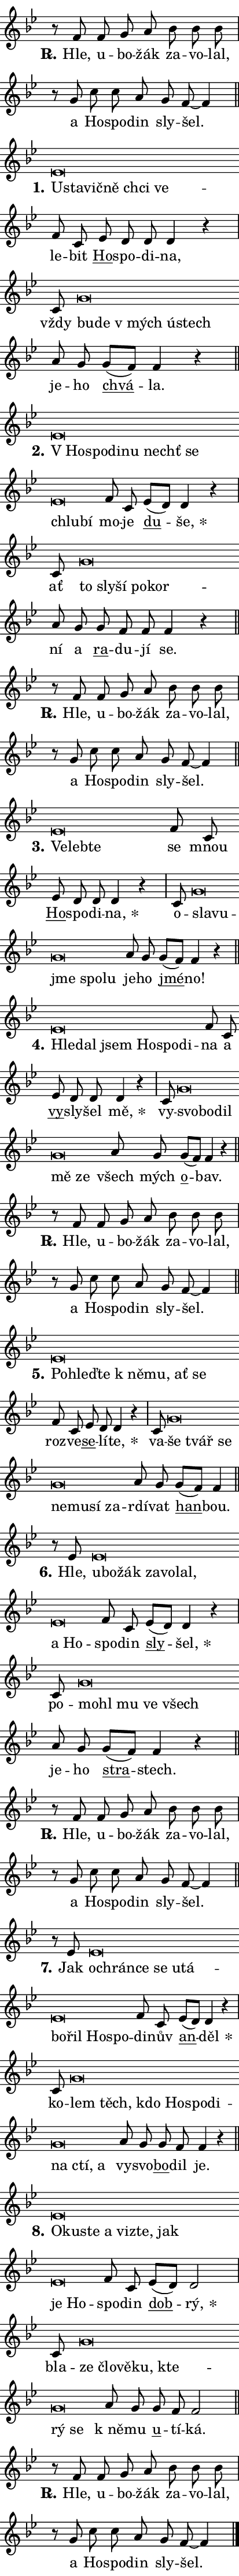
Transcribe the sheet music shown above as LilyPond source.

\version "2.24.0"
\header { tagline = "" }
\paper {
  indent = 0\cm
  top-margin = 0\cm
  right-margin = 0\cm
  bottom-margin = 0\cm
  left-margin = 0\cm
  paper-width = 7\cm
  page-breaking = #ly:one-page-breaking
  system-system-spacing.basic-distance = #11
  score-system-spacing.basic-distance = #11
  ragged-last = ##f
}


%% Author: Thomas Morley
%% https://lists.gnu.org/archive/html/lilypond-user/2020-05/msg00002.html
#(define (line-position grob)
"Returns position of @var[grob} in current system:
   @code{'start}, if at first time-step
   @code{'end}, if at last time-step
   @code{'middle} otherwise
"
  (let* ((col (ly:item-get-column grob))
         (ln (ly:grob-object col 'left-neighbor))
         (rn (ly:grob-object col 'right-neighbor))
         (col-to-check-left (if (ly:grob? ln) ln col))
         (col-to-check-right (if (ly:grob? rn) rn col))
         (break-dir-left
           (and
             (ly:grob-property col-to-check-left 'non-musical #f)
             (ly:item-break-dir col-to-check-left)))
         (break-dir-right
           (and
             (ly:grob-property col-to-check-right 'non-musical #f)
             (ly:item-break-dir col-to-check-right))))
        (cond ((eqv? 1 break-dir-left) 'start)
              ((eqv? -1 break-dir-right) 'end)
              (else 'middle))))

#(define (tranparent-at-line-position vctor)
  (lambda (grob)
  "Relying on @code{line-position} select the relevant enry from @var{vctor}.
Used to determine transparency,"
    (case (line-position grob)
      ((end) (not (vector-ref vctor 0)))
      ((middle) (not (vector-ref vctor 1)))
      ((start) (not (vector-ref vctor 2))))))

noteHeadBreakVisibility =
#(define-music-function (break-visibility)(vector?)
"Makes @code{NoteHead}s transparent relying on @var{break-visibility}"
#{
  \override NoteHead.transparent =
    #(tranparent-at-line-position break-visibility)
#})

#(define delete-ledgers-for-transparent-note-heads
  (lambda (grob)
    "Reads whether a @code{NoteHead} is transparent.
If so this @code{NoteHead} is removed from @code{'note-heads} from
@var{grob}, which is supposed to be @code{LedgerLineSpanner}.
As a result ledgers are not printed for this @code{NoteHead}"
    (let* ((nhds-array (ly:grob-object grob 'note-heads))
           (nhds-list
             (if (ly:grob-array? nhds-array)
                 (ly:grob-array->list nhds-array)
                 '()))
           ;; Relies on the transparent-property being done before
           ;; Staff.LedgerLineSpanner.after-line-breaking is executed.
           ;; This is fragile ...
           (to-keep
             (remove
               (lambda (nhd)
                 (ly:grob-property nhd 'transparent #f))
               nhds-list)))
      ;; TODO find a better method to iterate over grob-arrays, similiar
      ;; to filter/remove etc for lists
      ;; For now rebuilt from scratch
      (set! (ly:grob-object grob 'note-heads)  '())
      (for-each
        (lambda (nhd)
          (ly:pointer-group-interface::add-grob grob 'note-heads nhd))
        to-keep))))

hideNotes = {
  \noteHeadBreakVisibility #begin-of-line-visible
}
unHideNotes = {
  \noteHeadBreakVisibility #all-visible
}

% work-around for resetting accidentals
% https://lilypond.org/doc/v2.23/Documentation/notation/displaying-rhythms#unmetered-music
cadenzaMeasure = {
  \cadenzaOff
  \partial 1024 s1024
  \cadenzaOn
}

#(define-markup-command (accent layout props text) (markup?)
  "Underline accented syllable"
  (interpret-markup layout props
    #{\markup \override #'(offset . 4.3) \underline { #text }#}))

responsum = \markup \concat {
  "R" \hspace #-1.05 \path #0.1 #'((moveto 0 0.07) (lineto 0.9 0.8)) \hspace #0.05 "."
}

\layout {
    \context {
        \Staff
        \remove "Time_signature_engraver"
        \override LedgerLineSpanner.after-line-breaking = #delete-ledgers-for-transparent-note-heads
    }
    \context {
        \Voice {
            \override NoteHead.output-attributes = #'((class . "notehead"))
            \override Hairpin.height = #0.55
        }
    }
    \context {
        \Lyrics {
            \override StanzaNumber.output-attributes = #'((class . "stanzanumber"))
            \override LyricSpace.minimum-distance = #0.9
            \override LyricText.font-name = #"TeX Gyre Schola"
            \override LyricText.font-size = 1
            \override StanzaNumber.font-name = #"TeX Gyre Schola Bold"
            \override StanzaNumber.font-size = 1
        }
    }
}

% magnetic-lyrics.ily
%
%   written by
%     Jean Abou Samra <jean@abou-samra.fr>
%     Werner Lemberg <wl@gnu.org>
%
%   adapted by
%     Jiri Hon <jiri.hon@gmail.com>
%
% Version 2022-Apr-15

% https://www.mail-archive.com/lilypond-user@gnu.org/msg149350.html

#(define (Left_hyphen_pointer_engraver context)
   "Collect syllable-hyphen-syllable occurrences in lyrics and store
them in properties.  This engraver only looks to the left.  For
example, if the lyrics input is @code{foo -- bar}, it does the
following.

@itemize @bullet
@item
Set the @code{text} property of the @code{LyricHyphen} grob between
@q{foo} and @q{bar} to @code{foo}.

@item
Set the @code{left-hyphen} property of the @code{LyricText} grob with
text @q{foo} to the @code{LyricHyphen} grob between @q{foo} and
@q{bar}.
@end itemize

Use this auxiliary engraver in combination with the
@code{lyric-@/text::@/apply-@/magnetic-@/offset!} hook."
   (let ((hyphen #f)
         (text #f))
     (make-engraver
      (acknowledgers
       ((lyric-syllable-interface engraver grob source-engraver)
        (set! text grob)))
      (end-acknowledgers
       ((lyric-hyphen-interface engraver grob source-engraver)
        ;(when (not (grob::has-interface grob 'lyric-space-interface))
          (set! hyphen grob)));)
      ((stop-translation-timestep engraver)
       (when (and text hyphen)
         (ly:grob-set-object! text 'left-hyphen hyphen))
       (set! text #f)
       (set! hyphen #f)))))

#(define (lyric-text::apply-magnetic-offset! grob)
   "If the space between two syllables is less than the value in
property @code{LyricText@/.details@/.squash-threshold}, move the right
syllable to the left so that it gets concatenated with the left
syllable.

Use this function as a hook for
@code{LyricText@/.after-@/line-@/breaking} if the
@code{Left_@/hyphen_@/pointer_@/engraver} is active."
   (let ((hyphen (ly:grob-object grob 'left-hyphen #f)))
     (when hyphen
       (let ((left-text (ly:spanner-bound hyphen LEFT)))
         (when (grob::has-interface left-text 'lyric-syllable-interface)
           (let* ((common (ly:grob-common-refpoint grob left-text X))
                  (this-x-ext (ly:grob-extent grob common X))
                  (left-x-ext
                   (begin
                     ;; Trigger magnetism for left-text.
                     (ly:grob-property left-text 'after-line-breaking)
                     (ly:grob-extent left-text common X)))
                  ;; `delta` is the gap width between two syllables.
                  (delta (- (interval-start this-x-ext)
                            (interval-end left-x-ext)))
                  (details (ly:grob-property grob 'details))
                  (threshold (assoc-get 'squash-threshold details 0.2)))
             (when (< delta threshold)
               (let* (;; We have to manipulate the input text so that
                      ;; ligatures crossing syllable boundaries are not
                      ;; disabled.  For languages based on the Latin
                      ;; script this is essentially a beautification.
                      ;; However, for non-Western scripts it can be a
                      ;; necessity.
                      (lt (ly:grob-property left-text 'text))
                      (rt (ly:grob-property grob 'text))
                      (is-space (grob::has-interface hyphen 'lyric-space-interface))
                      (space (if is-space " " ""))
                      (space-markup (grob-interpret-markup grob " "))
                      (space-size (interval-length (ly:stencil-extent space-markup X)))
                      (extra-delta (if is-space space-size 0))
                      ;; Append new syllable.
                      (ltrt-space (if (and (string? lt) (string? rt))
                                (string-append lt space rt)
                                (make-concat-markup (list lt space rt))))
                      ;; Right-align `ltrt` to the right side.
                      (ltrt-space-markup (grob-interpret-markup
                               grob
                               (make-translate-markup
                                (cons (interval-length this-x-ext) 0)
                                (make-right-align-markup ltrt-space)))))
                 (begin
                   ;; Don't print `left-text`.
                   (ly:grob-set-property! left-text 'stencil #f)
                   ;; Set text and stencil (which holds all collected
                   ;; syllables so far) and shift it to the left.
                   (ly:grob-set-property! grob 'text ltrt-space)
                   (ly:grob-set-property! grob 'stencil ltrt-space-markup)
                   (ly:grob-translate-axis! grob (- (- delta extra-delta)) X))))))))))


#(define (lyric-hyphen::displace-bounds-first grob)
   ;; Make very sure this callback isn't triggered too early.
   (let ((left (ly:spanner-bound grob LEFT))
         (right (ly:spanner-bound grob RIGHT)))
     (ly:grob-property left 'after-line-breaking)
     (ly:grob-property right 'after-line-breaking)
     (ly:lyric-hyphen::print grob)))

squashThreshold = #0.4

\layout {
  \context {
    \Lyrics
    \consists #Left_hyphen_pointer_engraver
    \override LyricText.after-line-breaking =
      #lyric-text::apply-magnetic-offset!
    \override LyricHyphen.stencil = #lyric-hyphen::displace-bounds-first
    \override LyricText.details.squash-threshold = \squashThreshold
    \override LyricHyphen.minimum-distance = 0
    \override LyricHyphen.minimum-length = \squashThreshold
  }
}

squash = \override LyricText.details.squash-threshold = 9999
unSquash = \override LyricText.details.squash-threshold = \squashThreshold

left = \override LyricText.self-alignment-X = #LEFT
unLeft = \revert LyricText.self-alignment-X

starOffset = #(lambda (grob) 
                (let ((x_offset (ly:self-alignment-interface::aligned-on-x-parent grob)))
                  (if (= x_offset 0) 0 (+ x_offset 1.2))))

star = #(define-music-function (syllable)(string?)
"Append star separator at the end of a syllable"
#{
  \once \override LyricText.X-offset = #starOffset
  \lyricmode { \markup {
    #syllable
    \override #'((font-name . "TeX Gyre Schola Bold")) \hspace #0.2 \lower #0.65 \larger "*"
  } }
#})

starAccent = #(define-music-function (syllable)(string?)
"Append star separator at the end of a syllable and make accent"
#{
  \once \override LyricText.X-offset = #starOffset
  \lyricmode { \markup {
    \accent #syllable
    \override #'((font-name . "TeX Gyre Schola Bold")) \hspace #0.2 \lower #0.65 \larger "*"
  } }
#})

breath = #(define-music-function (syllable)(string?)
"Append breathing indicator at the end of a syllable"
#{
  \lyricmode { \markup { #syllable "+" } }
#})

optionalBreath = #(define-music-function (syllable)(string?)
"Append optional breathing indicator at the end of a syllable"
#{
  \lyricmode { \markup { #syllable "(+)" } }
#})


\score {
    <<
        \new Voice = "melody" { \cadenzaOn \key bes \major \relative { r8 f' f g a bes bes bes \cadenzaMeasure \bar "|" r g c c a g f~ f4 \cadenzaMeasure \bar "||" \break } }
        \new Lyrics \lyricsto "melody" { \lyricmode { \set stanza = \responsum
Hle, u -- bo -- žák za -- vo -- lal, a Ho -- spo -- din sly -- šel. } }
    >>
    \layout {}
}

\score {
    <<
        \new Voice = "melody" { \cadenzaOn \key bes \major \relative { es'\breve*1/16 \hideNotes \breve*1/16 \bar "" \breve*1/16 \bar "" \breve*1/16 \bar "" \breve*1/16 \breve*1/16 \bar "" \unHideNotes f8 c \bar "" es d d d4 r \cadenzaMeasure \bar "|" c8 g'\breve*1/16 \hideNotes \breve*1/16 \bar "" \breve*1/16 \bar "" \breve*1/16 \breve*1/16 \bar "" \unHideNotes a8 g \bar "" g[( f)] f4 r \cadenzaMeasure \bar "||" \break } }
        \new Lyrics \lyricsto "melody" { \lyricmode { \set stanza = "1."
\left U -- \squash sta -- vič -- ně chci ve -- \unLeft \unSquash le -- bit \markup \accent Ho -- spo -- di -- na,
vždy \left bu -- \squash de "v mých" ú -- stech \unLeft \unSquash je -- ho \markup \accent chvá -- la. } }
    >>
    \layout {}
}

\score {
    <<
        \new Voice = "melody" { \cadenzaOn \key bes \major \relative { es'\breve*1/16 \hideNotes \breve*1/16 \bar "" \breve*1/16 \bar "" \breve*1/16 \bar "" \breve*1/16 \bar "" \breve*1/16 \bar "" \breve*1/16 \breve*1/16 \bar "" \unHideNotes f8 c \bar "" es[( d)] d4 r \cadenzaMeasure \bar "|" c8 g'\breve*1/16 \hideNotes \breve*1/16 \bar "" \breve*1/16 \bar "" \breve*1/16 \breve*1/16 \bar "" \unHideNotes a8 g \bar "" g f f f4 r \cadenzaMeasure \bar "||" \break } }
        \new Lyrics \lyricsto "melody" { \lyricmode { \set stanza = "2."
\left "V Ho" -- \squash spo -- di -- nu nechť se chlu -- bí \unLeft \unSquash mo -- je \markup \accent du -- \star še, ať \left to \squash sly -- ší po -- kor -- \unLeft \unSquash ní a \markup \accent ra -- du -- jí se. } }
    >>
    \layout {}
}

\score {
    <<
        \new Voice = "melody" { \cadenzaOn \key bes \major \relative { r8 f' f g a bes bes bes \cadenzaMeasure \bar "|" r g c c a g f~ f4 \cadenzaMeasure \bar "||" \break } }
        \new Lyrics \lyricsto "melody" { \lyricmode { \set stanza = \responsum
Hle, u -- bo -- žák za -- vo -- lal, a Ho -- spo -- din sly -- šel. } }
    >>
    \layout {}
}

\score {
    <<
        \new Voice = "melody" { \cadenzaOn \key bes \major \relative { es'\breve*1/16 \hideNotes \breve*1/16 \breve*1/16 \bar "" \unHideNotes f8 c \bar "" es d d d4 r \cadenzaMeasure \bar "|" c8 g'\breve*1/16 \hideNotes \breve*1/16 \bar "" \breve*1/16 \bar "" \breve*1/16 \breve*1/16 \bar "" \unHideNotes a8 g \bar "" g[( f)] f4 r \cadenzaMeasure \bar "||" \break } }
        \new Lyrics \lyricsto "melody" { \lyricmode { \set stanza = "3."
\left Ve -- \squash leb -- te \unLeft \unSquash se mnou \markup \accent Ho -- spo -- di -- \star na, o -- \left sla -- \squash vu -- jme spo -- lu \unLeft \unSquash je -- ho \markup \accent jmé -- no! } }
    >>
    \layout {}
}

\score {
    <<
        \new Voice = "melody" { \cadenzaOn \key bes \major \relative { es'\breve*1/16 \hideNotes \breve*1/16 \bar "" \breve*1/16 \bar "" \breve*1/16 \bar "" \breve*1/16 \breve*1/16 \bar "" \unHideNotes f8 c \bar "" es d d d4 r \cadenzaMeasure \bar "|" c8 g'\breve*1/16 \hideNotes \breve*1/16 \bar "" \breve*1/16 \bar "" \breve*1/16 \breve*1/16 \bar "" \unHideNotes a8 g \bar "" g[( f)] f4 r \cadenzaMeasure \bar "||" \break } }
        \new Lyrics \lyricsto "melody" { \lyricmode { \set stanza = "4."
\left Hle -- \squash dal jsem Ho -- spo -- di -- \unLeft \unSquash na a \markup \accent vy -- sly -- šel \star mě, vy -- \left svo -- \squash bo -- dil mě ze \unLeft \unSquash všech mých \markup \accent o -- bav. } }
    >>
    \layout {}
}

\score {
    <<
        \new Voice = "melody" { \cadenzaOn \key bes \major \relative { r8 f' f g a bes bes bes \cadenzaMeasure \bar "|" r g c c a g f~ f4 \cadenzaMeasure \bar "||" \break } }
        \new Lyrics \lyricsto "melody" { \lyricmode { \set stanza = \responsum
Hle, u -- bo -- žák za -- vo -- lal, a Ho -- spo -- din sly -- šel. } }
    >>
    \layout {}
}

\score {
    <<
        \new Voice = "melody" { \cadenzaOn \key bes \major \relative { es'\breve*1/16 \hideNotes \breve*1/16 \bar "" \breve*1/16 \bar "" \breve*1/16 \bar "" \breve*1/16 \bar "" \breve*1/16 \breve*1/16 \bar "" \unHideNotes f8 c \bar "" es d d4 r \cadenzaMeasure \bar "|" c8 g'\breve*1/16 \hideNotes \breve*1/16 \bar "" \breve*1/16 \bar "" \breve*1/16 \bar "" \breve*1/16 \bar "" \breve*1/16 \breve*1/16 \bar "" \unHideNotes a8 g \bar "" g[( f)] f4 \cadenzaMeasure \bar "||" \break } }
        \new Lyrics \lyricsto "melody" { \lyricmode { \set stanza = "5."
\left Po -- \squash hleď -- te "k ně" -- mu, ať se \unLeft \unSquash roz -- ve -- \markup \accent se -- lí -- \star te, va -- \left še \squash tvář se ne -- mu -- sí za -- \unLeft \unSquash rdí -- vat \markup \accent han -- bou. } }
    >>
    \layout {}
}

\score {
    <<
        \new Voice = "melody" { \cadenzaOn \key bes \major \relative { r8 es'8 es\breve*1/16 \hideNotes \breve*1/16 \bar "" \breve*1/16 \bar "" \breve*1/16 \bar "" \breve*1/16 \bar "" \breve*1/16 \bar "" \breve*1/16 \breve*1/16 \bar "" \unHideNotes f8 c \bar "" es[( d)] d4 r \cadenzaMeasure \bar "|" c8 g'\breve*1/16 \hideNotes \breve*1/16 \bar "" \breve*1/16 \bar "" \breve*1/16 \breve*1/16 \bar "" \unHideNotes a8 g \bar "" g[( f)] f4 r \cadenzaMeasure \bar "||" \break } }
        \new Lyrics \lyricsto "melody" { \lyricmode { \set stanza = "6."
Hle, \left u -- \squash bo -- žák za -- vo -- lal, a Ho -- \unLeft \unSquash spo -- din \markup \accent sly -- \star šel, po -- \left mo -- \squash hl mu ve všech \unLeft \unSquash je -- ho \markup \accent stra -- stech. } }
    >>
    \layout {}
}

\score {
    <<
        \new Voice = "melody" { \cadenzaOn \key bes \major \relative { r8 f' f g a bes bes bes \cadenzaMeasure \bar "|" r g c c a g f~ f4 \cadenzaMeasure \bar "||" \break } }
        \new Lyrics \lyricsto "melody" { \lyricmode { \set stanza = \responsum
Hle, u -- bo -- žák za -- vo -- lal, a Ho -- spo -- din sly -- šel. } }
    >>
    \layout {}
}

\score {
    <<
        \new Voice = "melody" { \cadenzaOn \key bes \major \relative { r8 es'8 es\breve*1/16 \hideNotes \breve*1/16 \bar "" \breve*1/16 \bar "" \breve*1/16 \bar "" \breve*1/16 \bar "" \breve*1/16 \bar "" \breve*1/16 \bar "" \breve*1/16 \bar "" \breve*1/16 \breve*1/16 \bar "" \unHideNotes f8 c \bar "" es[( d)] d4 r \cadenzaMeasure \bar "|" c8 g'\breve*1/16 \hideNotes \breve*1/16 \bar "" \breve*1/16 \bar "" \breve*1/16 \bar "" \breve*1/16 \bar "" \breve*1/16 \bar "" \breve*1/16 \bar "" \breve*1/16 \breve*1/16 \bar "" \unHideNotes a8 g \bar "" g f f4 r \cadenzaMeasure \bar "||" \break } }
        \new Lyrics \lyricsto "melody" { \lyricmode { \set stanza = "7."
Jak \left o -- \squash chrán -- ce se u -- tá -- bo -- řil Ho -- spo -- \unLeft \unSquash di -- nův \markup \accent an -- \star děl ko -- \left lem \squash těch, kdo Ho -- spo -- di -- na ctí, a \unLeft \unSquash vy -- svo -- \markup \accent bo -- dil je. } }
    >>
    \layout {}
}

\score {
    <<
        \new Voice = "melody" { \cadenzaOn \key bes \major \relative { es'\breve*1/16 \hideNotes \breve*1/16 \bar "" \breve*1/16 \bar "" \breve*1/16 \bar "" \breve*1/16 \bar "" \breve*1/16 \bar "" \breve*1/16 \bar "" \breve*1/16 \breve*1/16 \bar "" \unHideNotes f8 c \bar "" es[( d)] d2 \cadenzaMeasure \bar "|" c8 g'\breve*1/16 \hideNotes \breve*1/16 \bar "" \breve*1/16 \bar "" \breve*1/16 \bar "" \breve*1/16 \bar "" \breve*1/16 \breve*1/16 \bar "" \unHideNotes a8 g \bar "" g f f2 \cadenzaMeasure \bar "||" \break } }
        \new Lyrics \lyricsto "melody" { \lyricmode { \set stanza = "8."
\left O -- \squash ku -- ste a vi -- zte, jak je Ho -- \unLeft \unSquash spo -- din \markup \accent dob -- \star rý, bla -- \left ze \squash člo -- vě -- ku, kte -- rý se \unLeft \unSquash "k ně" -- mu \markup \accent u -- tí -- ká. } }
    >>
    \layout {}
}

\score {
    <<
        \new Voice = "melody" { \cadenzaOn \key bes \major \relative { r8 f' f g a bes bes bes \cadenzaMeasure \bar "|" r g c c a g f~ f4 \cadenzaMeasure \bar "||" \break } \bar "|." }
        \new Lyrics \lyricsto "melody" { \lyricmode { \set stanza = \responsum
Hle, u -- bo -- žák za -- vo -- lal, a Ho -- spo -- din sly -- šel. } }
    >>
    \layout {}
}
